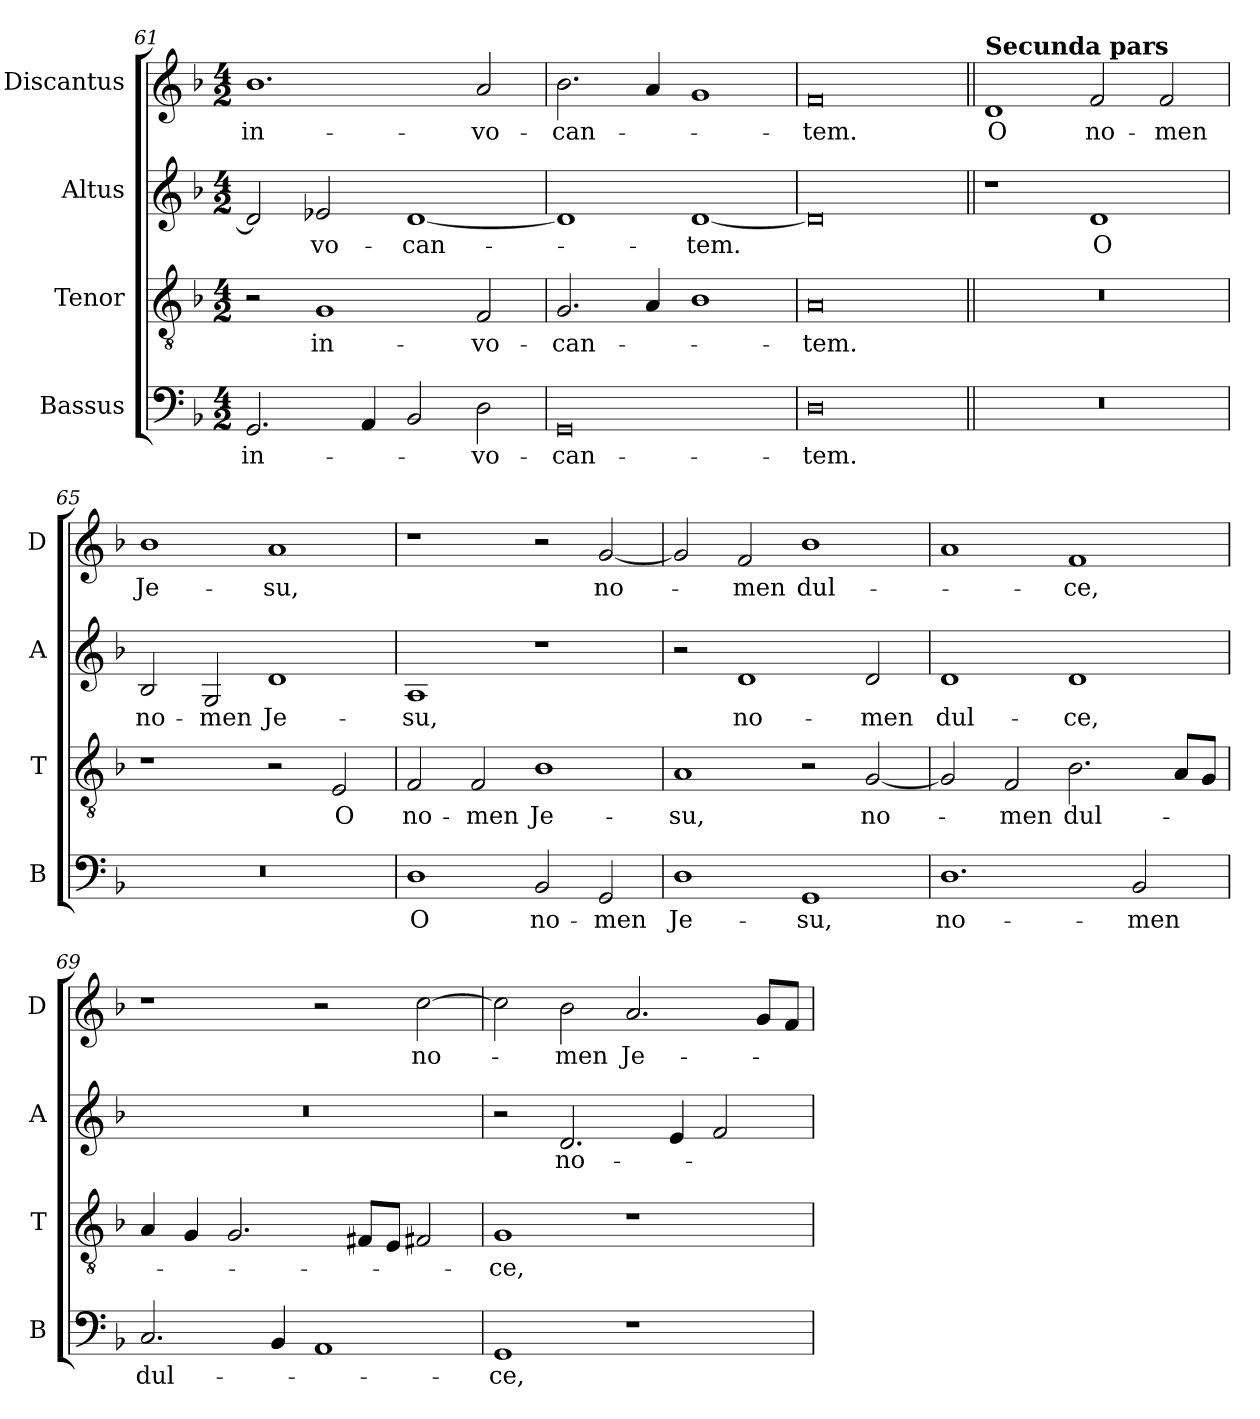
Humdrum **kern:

**kern	**text	**kern	**text	**kern	**text	**kern	**text
*part4	*part4	*part3	*part3	*part2	*part2	*part1	*part1
*staff4	*staff4	*staff3	*staff3	*staff2	*staff2	*staff1	*staff1
*I"Bassus	*	*I"Tenor	*	*I"Altus	*	*I"Discantus	*
*I'B	*	*I'T	*	*I'A	*	*I'D	*
*clefF4	*	*clefGv2	*	*clefG2	*	*clefG2	*
*k[b-]	*	*k[b-]	*	*k[b-]	*	*k[b-]	*
*F:	*	*F:	*	*F:	*	*F:	*
*M4/2	*	*M4/2	*	*M4/2	*	*M4/2	*
=61	=61	=61	=61	=61	=61	=61	=61
!	!LO:LY:b	!	!	!	!	!	!LO:LY:b
2.GG/	in-	2r	.	2d/]	.	1.b-	in-
!	!	!	!LO:LY:b	!	!LO:LY:b	!	!
.	.	1G	in-	2e-X/	-vo-	.	.
4AA/	.	.	.	.	.	.	.
!	!	!	!	!	!LO:LY:b	!	!
2BB-/	.	.	.	[1d	-can-	.	.
!	!LO:LY:b	!	!LO:LY:b	!	!	!	!LO:LY:b
2D\	-vo-	2F/	-vo-	.	.	2a/	-vo-
=62	=62	=62	=62	=62	=62	=62	=62
!	!LO:LY:b	!	!LO:LY:b	!	!	!	!LO:LY:b
0GG	-can-	2.G/	-can-	1d]	.	2.b-\	-can-
.	.	4A/	.	.	.	4a/	.
!	!	!	!	!	!LO:LY:b	!	!
.	.	1B-	.	[1d	-tem.	1g	.
=63	=63	=63	=63	=63	=63	=63	=63
!	!LO:LY:b	!	!LO:LY:b	!	!	!	!LO:LY:b
0D	-tem.	0A	-tem.	0d]	.	0f	-tem.
!!LO:PB:g=z
=64||	=64||	=64||	=64||	=64||	=64||	=64||	=64||
!	!	!	!	!	!	!LO:TX:a:B:t=Secunda pars	!
!	!	!	!	!	!	!	!LO:LY:b
0r	.	0r	.	1r	.	1d	O
!	!	!	!	!	!LO:LY:b	!	!LO:LY:b
.	.	.	.	1d	O	2f/	no-
!	!	!	!	!	!	!	!LO:LY:b
.	.	.	.	.	.	2f/	-men
=65	=65	=65	=65	=65	=65	=65	=65
!	!	!	!	!	!LO:LY:b	!	!LO:LY:b
0r	.	1r	.	2B-/	no-	1b-	Je-
!	!	!	!	!	!LO:LY:b	!	!
.	.	.	.	2G/	-men	.	.
!	!	!	!	!	!LO:LY:b	!	!LO:LY:b
.	.	2r	.	1d	Je-	1a	-su,
!	!	!	!LO:LY:b	!	!	!	!
.	.	2E/	O	.	.	.	.
=66	=66	=66	=66	=66	=66	=66	=66
!	!LO:LY:b	!	!LO:LY:b	!	!LO:LY:b	!	!
1D	O	2F/	no-	1A	-su,	1r	.
!	!	!	!LO:LY:b	!	!	!	!
.	.	2F/	-men	.	.	.	.
!	!LO:LY:b	!	!LO:LY:b	!	!	!	!
2BB-/	no-	1B-	Je-	1r	.	2r	.
!	!LO:LY:b	!	!	!	!	!	!LO:LY:b
2GG/	-men	.	.	.	.	[2g/	no-
=67	=67	=67	=67	=67	=67	=67	=67
!	!LO:LY:b	!	!LO:LY:b	!	!	!	!
1D	Je-	1A	-su,	2r	.	2g/]	.
!	!	!	!	!	!LO:LY:b	!	!LO:LY:b
.	.	.	.	1d	no-	2f/	-men
!	!LO:LY:b	!	!	!	!	!	!LO:LY:b
1GG	-su,	2r	.	.	.	1b-	dul-
!	!	!	!LO:LY:b	!	!LO:LY:b	!	!
.	.	[2G/	no-	2d/	-men	.	.
=68	=68	=68	=68	=68	=68	=68	=68
!	!LO:LY:b	!	!	!	!LO:LY:b	!	!
1.D	no-	2G/]	.	1d	dul-	1a	.
!	!	!	!LO:LY:b	!	!	!	!
.	.	2F/	-men	.	.	.	.
!	!	!	!LO:LY:b	!	!LO:LY:b	!	!LO:LY:b
.	.	2.B-\	dul-	1d	-ce,	1f	-ce,
!	!LO:LY:b	!	!	!	!	!	!
2BB-/	-men	.	.	.	.	.	.
.	.	8A/L	.	.	.	.	.
.	.	8G/J	.	.	.	.	.
!!LO:LB:g=z
=69	=69	=69	=69	=69	=69	=69	=69
!	!LO:LY:b	!	!	!	!	!	!
2.C/	dul-	4A/	.	0r	.	1r	.
.	.	4G/	.	.	.	.	.
.	.	2.G/	.	.	.	.	.
4BB-/	.	.	.	.	.	.	.
1AA	.	.	.	.	.	2r	.
.	.	8F#X/L	.	.	.	.	.
.	.	8E/J	.	.	.	.	.
!	!	!	!	!	!	!	!LO:LY:b
.	.	2F#X/	.	.	.	[2cc\	no-
=70	=70	=70	=70	=70	=70	=70	=70
!	!LO:LY:b	!	!LO:LY:b	!	!	!	!
1GG	-ce,	1G	-ce,	2r	.	2cc\]	.
!	!	!	!	!	!LO:LY:b	!	!LO:LY:b
.	.	.	.	2.d/	no-	2b-\	-men
!	!	!	!	!	!	!	!LO:LY:b
1r	.	1r	.	.	.	2.a/	Je-
.	.	.	.	4e/	.	.	.
.	.	.	.	2f/	.	.	.
.	.	.	.	.	.	8g/L	.
.	.	.	.	.	.	8f/J	.
=	=	=	=	=	=	=	=
*-	*-	*-	*-	*-	*-	*-	*-
